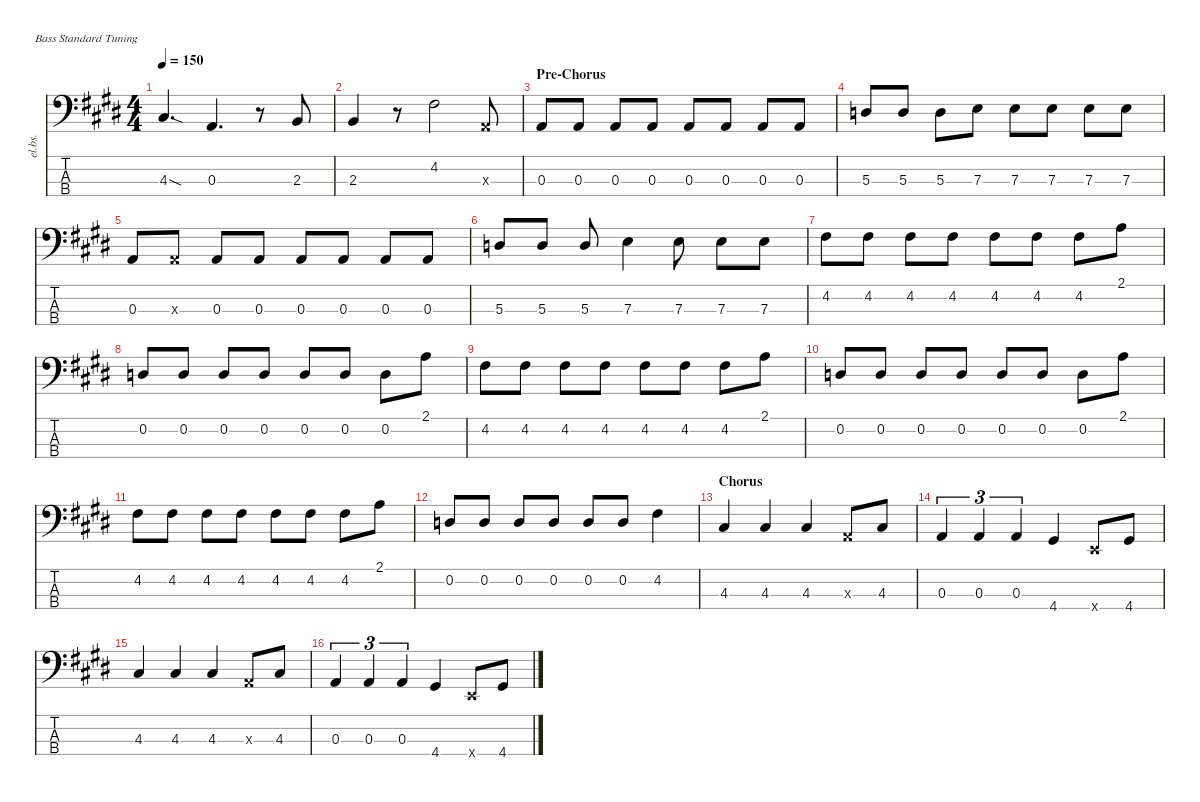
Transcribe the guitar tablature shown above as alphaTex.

\defaultSystemsLayout 4
\hideDynamics
\bracketExtendMode nobrackets
\otherSystemsTrackNameOrientation horizontal
\track ("Bass - G. \"Sting\" Summers" "el.bs.") {instrument electricbassfinger}
\staff {score tabs}
\tuning (G2 D2 A1 E1)
\ts (4 4)
\tempo 150
\clef f4
\ks c#minor
4.3{sod acc #}.4{d dy mf beam Up} 0.3{acc forcenatural}.4{d beam Up} r.8{beam Up} 2.3{acc forcenatural}.8{beam Up} |
2.3{acc forcenatural}.4{beam Up} r.8{beam Up} 4.2{acc #}.2{beam Down} 0.3{x acc forcenatural}.8{beam Up} |
\section ("" "Pre-Chorus")
0.3{acc forcenatural}.8{beam Up} 0.3{acc forcenatural}.8{beam Up} 0.3{acc forcenatural}.8{beam Up} 0.3{acc forcenatural}.8{beam Up} 0.3{acc forcenatural}.8{beam Up} 0.3{acc forcenatural}.8{beam Up} 0.3{acc forcenatural}.8{beam Up} 0.3{acc forcenatural}.8{beam Up} |
5.3{acc forcenatural}.8{beam Up} 5.3{acc forcenatural}.8{beam Up} 5.3{acc forcenatural}.8{beam Down} 7.3{acc forcenatural}.8{beam Down} 7.3{acc forcenatural}.8{beam Down} 7.3{acc forcenatural}.8{beam Down} 7.3{acc forcenatural}.8{beam Down} 7.3{acc forcenatural}.8{beam Down} |
0.3{acc forcenatural}.8{beam Up} 0.3{x acc forcenatural}.8{beam Up} 0.3{acc forcenatural}.8{beam Up} 0.3{acc forcenatural}.8{beam Up} 0.3{acc forcenatural}.8{beam Up} 0.3{acc forcenatural}.8{beam Up} 0.3{acc forcenatural}.8{beam Up} 0.3{acc forcenatural}.8{beam Up} |
5.3{acc forcenatural}.8{beam Up} 5.3{acc forcenatural}.8{beam Up} 5.3{acc forcenatural}.8{beam Up} 7.3{acc forcenatural}.4{beam Down} 7.3{acc forcenatural}.8{beam Down} 7.3{acc forcenatural}.8{beam Down} 7.3{acc forcenatural}.8{beam Down} |
4.2{acc #}.8{beam Down} 4.2{acc #}.8{beam Down} 4.2{acc #}.8{beam Down} 4.2{acc #}.8{beam Down} 4.2{acc #}.8{beam Down} 4.2{acc #}.8{beam Down} 4.2{acc #}.8{beam Down} 2.1{acc forcenatural}.8{beam Down} |
0.2{acc forcenatural}.8{beam Up} 0.2{acc forcenatural}.8{beam Up} 0.2{acc forcenatural}.8{beam Up} 0.2{acc forcenatural}.8{beam Up} 0.2{acc forcenatural}.8{beam Up} 0.2{acc forcenatural}.8{beam Up} 0.2{acc forcenatural}.8{beam Down} 2.1{acc forcenatural}.8{beam Down} |
4.2{acc #}.8{beam Down} 4.2{acc #}.8{beam Down} 4.2{acc #}.8{beam Down} 4.2{acc #}.8{beam Down} 4.2{acc #}.8{beam Down} 4.2{acc #}.8{beam Down} 4.2{acc #}.8{beam Down} 2.1{acc forcenatural}.8{beam Down} |
0.2{acc forcenatural}.8{beam Up} 0.2{acc forcenatural}.8{beam Up} 0.2{acc forcenatural}.8{beam Up} 0.2{acc forcenatural}.8{beam Up} 0.2{acc forcenatural}.8{beam Up} 0.2{acc forcenatural}.8{beam Up} 0.2{acc forcenatural}.8{beam Down} 2.1{acc forcenatural}.8{beam Down} |
4.2{acc #}.8{beam Down} 4.2{acc #}.8{beam Down} 4.2{acc #}.8{beam Down} 4.2{acc #}.8{beam Down} 4.2{acc #}.8{beam Down} 4.2{acc #}.8{beam Down} 4.2{acc #}.8{beam Down} 2.1{acc forcenatural}.8{beam Down} |
0.2{acc forcenatural}.8{beam Up} 0.2{acc forcenatural}.8{beam Up} 0.2{acc forcenatural}.8{beam Up} 0.2{acc forcenatural}.8{beam Up} 0.2{acc forcenatural}.8{beam Up} 0.2{acc forcenatural}.8{beam Up} 4.2{acc #}.4{beam Down} |
\section ("" "Chorus")
4.3{acc #}.4{beam Up} 4.3{acc #}.4{beam Up} 4.3{acc #}.4{beam Up} 0.3{x acc forcenatural}.8{beam Up} 4.3{acc #}.8{beam Up} |
0.3{acc forcenatural}.4{tu (3 2) beam Up} 0.3{acc forcenatural}.4{tu (3 2) beam Up} 0.3{acc forcenatural}.4{tu (3 2) beam Up} 4.4{acc #}.4{beam Up} 0.4{x acc forcenatural}.8{beam Up} 4.4{acc #}.8{beam Up} |
4.3{acc #}.4{beam Up} 4.3{acc #}.4{beam Up} 4.3{acc #}.4{beam Up} 0.3{x acc forcenatural}.8{beam Up} 4.3{acc #}.8{beam Up} |
0.3{acc forcenatural}.4{tu (3 2) beam Up} 0.3{acc forcenatural}.4{tu (3 2) beam Up} 0.3{acc forcenatural}.4{tu (3 2) beam Up} 4.4{acc #}.4{beam Up} 0.4{x acc forcenatural}.8{beam Up} 4.4{acc #}.8{beam Up}
